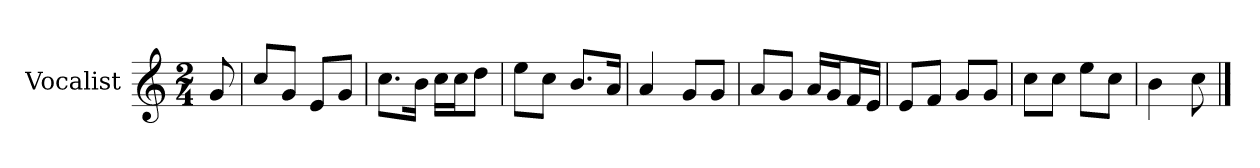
**kern
*part1
*staff1
*I"Vocalist
*k[]
*C:
*M2/4
=
8g
=1
8ccL
8gJ
8eL
8gJ
=2
8.ccL
16bJk
16ccLL
16ccJ
8ddJ
=3
8eeL
8ccJ
8.bL
16aJk
=4
4a
8gL
8gJ
=5
8aL
8gJ
16aLL
16gJ
16fL
16eJJ
=6
8eL
8fJ
8gL
8gJ
=7
8ccL
8ccJ
8eeL
8ccJ
=8
4b
8cc
==
*-
